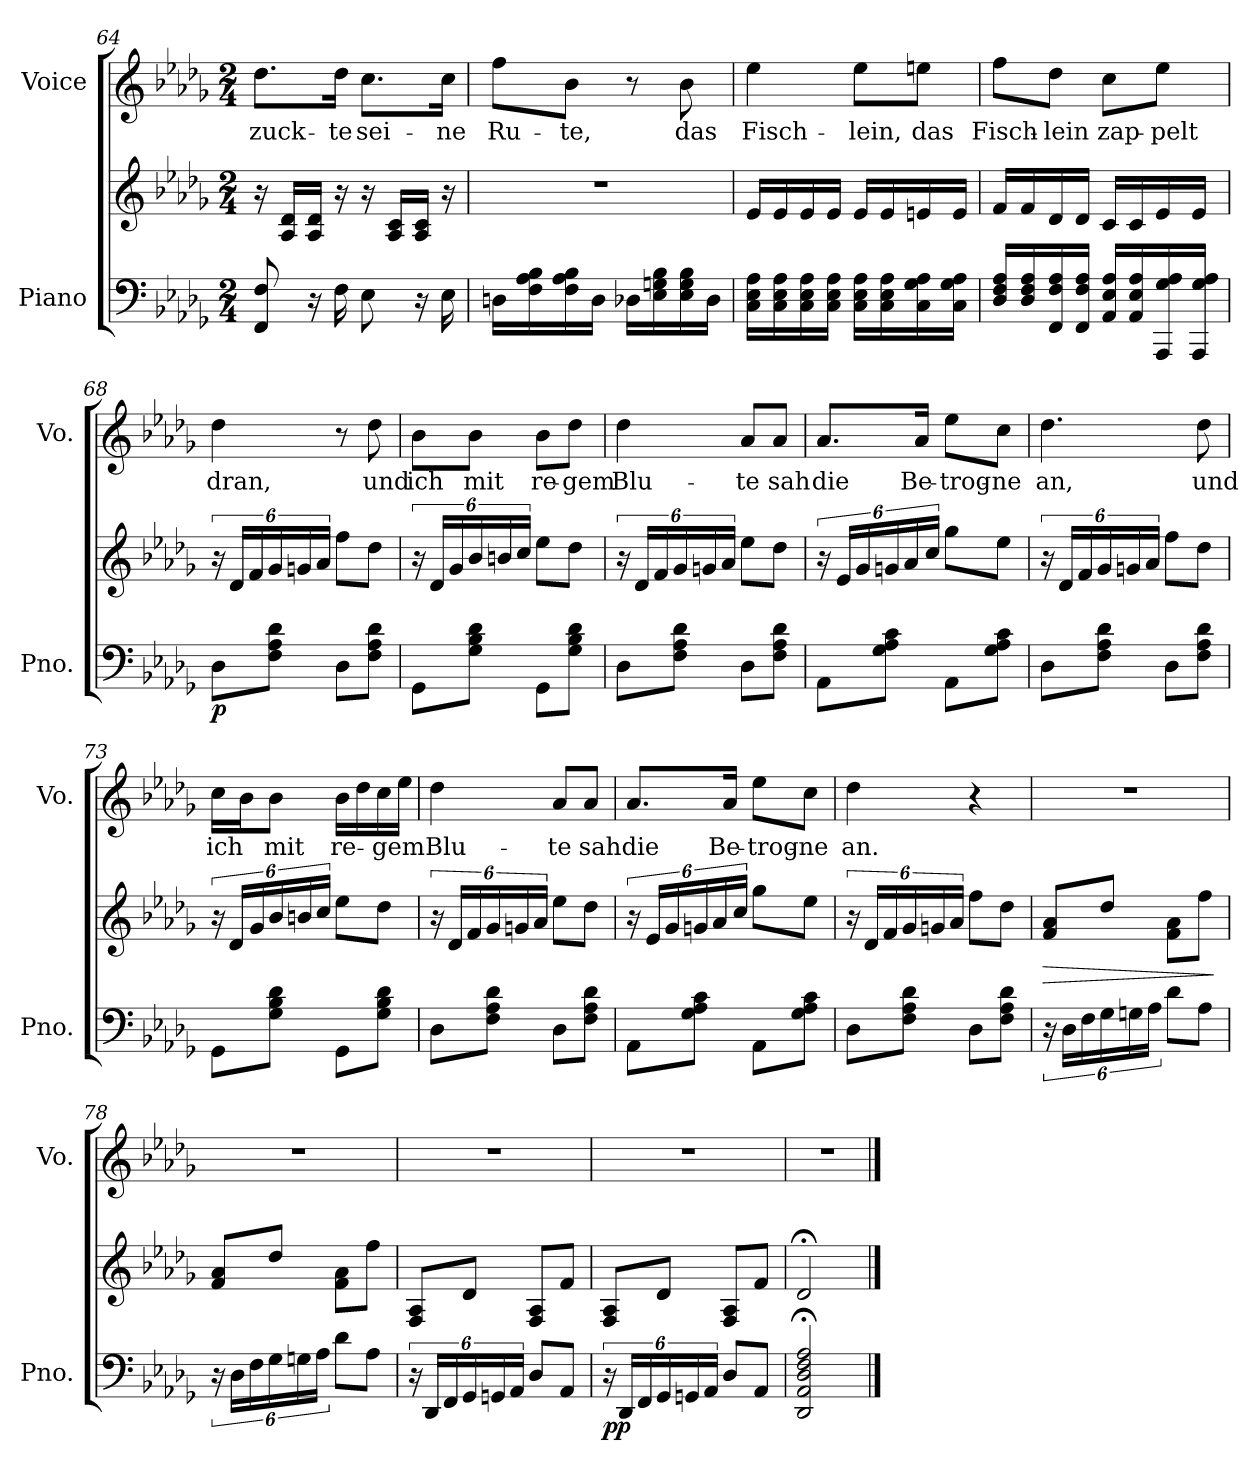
**kern	**kern	**dynam	**kern	**text
*part2	*part2	*part2	*part1	*part1
*staff3	*staff2	*staff2/3	*staff1	*staff1
*I"Piano	*	*	*I"Voice	*
*I'Pno.	*	*	*I'Vo.	*
*clefF4	*clefG2	*	*clefG2	*
*k[b-e-a-d-g-]	*k[b-e-a-d-g-]	*	*k[b-e-a-d-g-]	*
*M2/4	*M2/4	*	*M2/4	*
=64	=64	=64	=64	=64
!	!	!	!	!LO:LY:b
8FF/ 8F/	16r	.	8.dd-\L	zuck-
.	16A-/ 16d-/LL	.	.	.
16r	16A-/ 16d-/JJ	.	.	.
!	!	!	!	!LO:LY:b
16F\	16r	.	16dd-\Jk	-te
!	!	!	!	!LO:LY:b
8E-\	16r	.	8.cc\L	sei-
.	16A-/ 16c/LL	.	.	.
16r	16A-/ 16c/JJ	.	.	.
!	!	!	!	!LO:LY:b
16E-\	16r	.	16cc\Jk	-ne
=65	=65	=65	=65	=65
!	!	!	!	!LO:LY:b
16Dn\LL	2r	.	8ff\L	Ru-
16F\ 16A-\ 16B-\	.	.	.	.
!	!	!	!	!LO:LY:b
16F\ 16A-\ 16B-\	.	.	8b-\J	-te,
16D\JJ	.	.	.	.
16D-X\LL	.	.	8r	.
16E-\ 16Gn\ 16B-\	.	.	.	.
!	!	!	!	!LO:LY:b
16E-\ 16G\ 16B-\	.	.	8b-\	das
16D-\JJ	.	.	.	.
=66	=66	=66	=66	=66
!	!	!	!	!LO:LY:b
16C\ 16E-\ 16A-\LL	16e-/LL	.	4ee-\	Fisch-
16C\ 16E-\ 16A-\	16e-/	.	.	.
16C\ 16E-\ 16A-\	16e-/	.	.	.
16C\ 16E-\ 16A-\JJ	16e-/JJ	.	.	.
!	!	!	!	!LO:LY:b
16C\ 16E-\ 16A-\LL	16e-/LL	.	8ee-\L	-lein,
16C\ 16E-\ 16A-\	16e-/	.	.	.
!	!	!	!	!LO:LY:b
16C\ 16G-\ 16A-\	16en/	.	8een\J	das
16C\ 16G-\ 16A-\JJ	16e/JJ	.	.	.
!!LO:LB:g=z
=67	=67	=67	=67	=67
!	!	!	!	!LO:LY:b
16D-/ 16F/ 16A-/LL	16f/LL	.	8ff\L	Fisch-
16D-/ 16F/ 16A-/	16f/	.	.	.
!	!	!	!	!LO:LY:b
16FF/ 16F/ 16A-/	16d-/	.	8dd-\J	-lein
16FF/ 16F/ 16A-/JJ	16d-/JJ	.	.	.
!	!	!	!	!LO:LY:b
16AA-/ 16E-/ 16A-/LL	16c/LL	.	8cc\L	zap-
16AA-/ 16E-/ 16A-/	16c/	.	.	.
!	!	!	!	!LO:LY:b
16AAA-/ 16G-/ 16A-/	16e-/	.	8ee-\J	-pelt
16AAA-/ 16G-/ 16A-/JJ	16e-/JJ	.	.	.
=68	=68	=68	=68	=68
!	!	!LO:DY:b=2	!	!LO:LY:b
8D-\L	24r	p	4dd-\	dran,
.	24d-/LL	.	.	.
.	24f/	.	.	.
8F\ 8A-\ 8d-\J	24g-/	.	.	.
.	24gn/	.	.	.
.	24a-/JJ	.	.	.
8D-\L	8ff\L	.	8r	.
!	!	!	!	!LO:LY:b
8F\ 8A-\ 8d-\J	8dd-\J	.	8dd-\	und
=69	=69	=69	=69	=69
!	!	!	!	!LO:LY:b
8GG-\L	24r	.	8b-\L	ich
.	24d-/LL	.	.	.
.	24g-/	.	.	.
!	!	!	!	!LO:LY:b
8G-\ 8B-\ 8d-\J	24b-/	.	8b-\J	mit
.	24bn/	.	.	.
.	24cc/JJ	.	.	.
!	!	!	!	!LO:LY:b
8GG-\L	8ee-\L	.	8b-\L	re-
!	!	!	!	!LO:LY:b
8G-\ 8B-\ 8d-\J	8dd-\J	.	8dd-\J	-gem
=70	=70	=70	=70	=70
!	!	!	!	!LO:LY:b
8D-\L	24r	.	4dd-\	Blu-
.	24d-/LL	.	.	.
.	24f/	.	.	.
8F\ 8A-\ 8d-\J	24g-/	.	.	.
.	24gn/	.	.	.
.	24a-/JJ	.	.	.
!	!	!	!	!LO:LY:b
8D-\L	8ee-\L	.	8a-/L	-te
!	!	!	!	!LO:LY:b
8F\ 8A-\ 8d-\J	8dd-\J	.	8a-/J	sah
!!LO:LB:g=z
=71	=71	=71	=71	=71
!	!	!	!	!LO:LY:b
8AA-\L	24r	.	8.a-/L	die
.	24e-/LL	.	.	.
.	24g-/	.	.	.
8G-\ 8A-\ 8c\J	24gn/	.	.	.
.	24a-/	.	.	.
!	!	!	!	!LO:LY:b
.	.	.	16a-/Jk	Be-
.	24cc/JJ	.	.	.
!	!	!	!	!LO:LY:b
8AA-\L	8gg-\L	.	8ee-\L	-trog-
!	!	!	!	!LO:LY:b
8G-\ 8A-\ 8c\J	8ee-\J	.	8cc\J	-ne
=72	=72	=72	=72	=72
!	!	!	!	!LO:LY:b
8D-\L	24r	.	4.dd-\	an,
.	24d-/LL	.	.	.
.	24f/	.	.	.
8F\ 8A-\ 8d-\J	24g-/	.	.	.
.	24gn/	.	.	.
.	24a-/JJ	.	.	.
8D-\L	8ff\L	.	.	.
!	!	!	!	!LO:LY:b
8F\ 8A-\ 8d-\J	8dd-\J	.	8dd-\	und
=73	=73	=73	=73	=73
!	!	!	!	!LO:LY:b
8GG-\L	24r	.	16cc\LL	ich
.	24d-/LL	.	.	.
.	.	.	16b-\J	.
.	24g-/	.	.	.
!	!	!	!	!LO:LY:b
8G-\ 8B-\ 8d-\J	24b-/	.	8b-\J	mit
.	24bn/	.	.	.
.	24cc/JJ	.	.	.
!	!	!	!	!LO:LY:b
8GG-\L	8ee-\L	.	16b-\LL	re-
.	.	.	16dd-\	.
!	!	!	!	!LO:LY:b
8G-\ 8B-\ 8d-\J	8dd-\J	.	16cc\	-gem
.	.	.	16ee-\JJ	.
=74	=74	=74	=74	=74
!	!	!	!	!LO:LY:b
8D-\L	24r	.	4dd-\	Blu-
.	24d-/LL	.	.	.
.	24f/	.	.	.
8F\ 8A-\ 8d-\J	24g-/	.	.	.
.	24gn/	.	.	.
.	24a-/JJ	.	.	.
!	!	!	!	!LO:LY:b
8D-\L	8ee-\L	.	8a-/L	-te
!	!	!	!	!LO:LY:b
8F\ 8A-\ 8d-\J	8dd-\J	.	8a-/J	sah
!!LO:PB:g=z
=75	=75	=75	=75	=75
!	!	!	!	!LO:LY:b
8AA-\L	24r	.	8.a-/L	die
.	24e-/LL	.	.	.
.	24g-/	.	.	.
8G-\ 8A-\ 8c\J	24gn/	.	.	.
.	24a-/	.	.	.
!	!	!	!	!LO:LY:b
.	.	.	16a-/Jk	Be-
.	24cc/JJ	.	.	.
!	!	!	!	!LO:LY:b
8AA-\L	8gg-\L	.	8ee-\L	-trog-
!	!	!	!	!LO:LY:b
8G-\ 8A-\ 8c\J	8ee-\J	.	8cc\J	-ne
=76	=76	=76	=76	=76
!	!	!	!	!LO:LY:b
8D-\L	24r	.	4dd-\	an.
.	24d-/LL	.	.	.
.	24f/	.	.	.
8F\ 8A-\ 8d-\J	24g-/	.	.	.
.	24gn/	.	.	.
.	24a-/JJ	.	.	.
8D-\L	8ff\L	.	4r	.
8F\ 8A-\ 8d-\J	8dd-\J	.	.	.
=77	=77	=77	=77	=77
!	!	!LO:HP:b	!	!
24r	8f/ 8a-/L	>	2r	.
24D-\LL	.	.	.	.
24F\	.	.	.	.
24G-\	8dd-/J	.	.	.
24Gn\	.	.	.	.
24A-\JJ	.	.	.	.
8d-\L	8f\ 8a-\L	.	.	.
8A-\J	8ff\J	.	.	.
.	.	]	.	.
=78	=78	=78	=78	=78
24r	8f/ 8a-/L	.	2r	.
24D-\LL	.	.	.	.
24F\	.	.	.	.
24G-\	8dd-/J	.	.	.
24Gn\	.	.	.	.
24A-\JJ	.	.	.	.
8d-\L	8f\ 8a-\L	.	.	.
8A-\J	8ff\J	.	.	.
!!LO:LB:g=z
=79	=79	=79	=79	=79
24r	8F/ 8A-/L	.	2r	.
24DD-/LL	.	.	.	.
24FF/	.	.	.	.
24GG-/	8d-/J	.	.	.
24GGn/	.	.	.	.
24AA-/JJ	.	.	.	.
8D-/L	8F/ 8A-/L	.	.	.
8AA-/J	8f/J	.	.	.
=80	=80	=80	=80	=80
!	!	!LO:DY:b=2	!	!
24r	8F/ 8A-/L	pp	2r	.
24DD-/LL	.	.	.	.
24FF/	.	.	.	.
24GG-/	8d-/J	.	.	.
24GGn/	.	.	.	.
24AA-/JJ	.	.	.	.
8D-/L	8F/ 8A-/L	.	.	.
8AA-/J	8f/J	.	.	.
=81	=81	=81	=81	=81
2DD-/; 2AA-/; 2D-/; 2F/; 2A-/;	2d-;</	.	2r	.
==	==	==	==	==
*-	*-	*-	*-	*-
